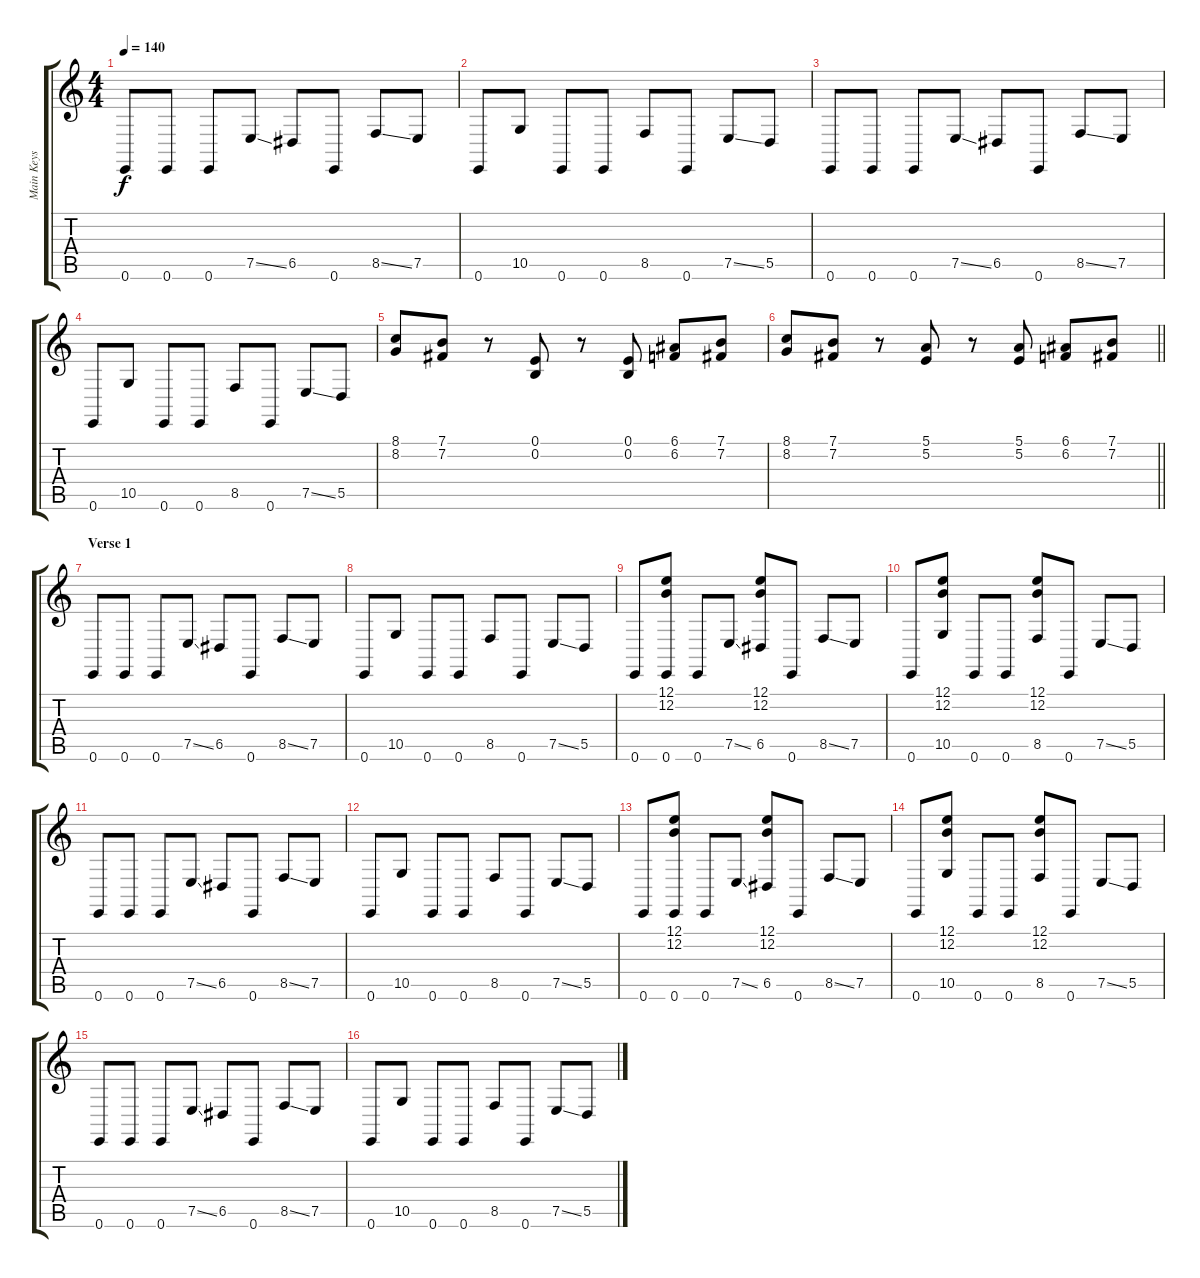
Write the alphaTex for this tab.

\track ("Main Keys" "Main Keys") {instrument lead1square}
\staff {score tabs}
\tuning (E4 B3 G3 D3 A2 E2) {hide}
\ts (4 4)
\tempo 140
\clef g2
\ks c
0.6.8{dy f} 0.6.8 0.6.8 7.5{ss}.8 6.5.8 0.6.8 8.5{ss}.8 7.5.8 |
0.6.8 10.5.8 0.6.8 0.6.8 8.5.8 0.6.8 7.5{ss}.8 5.5.8 |
0.6.8 0.6.8 0.6.8 7.5{ss}.8 6.5.8 0.6.8 8.5{ss}.8 7.5.8 |
0.6.8 10.5.8 0.6.8 0.6.8 8.5.8 0.6.8 7.5{ss}.8 5.5.8 |
(8.1 8.2).8 (7.1 7.2).8 r.8 (0.1 0.2).8 r.8 (0.1 0.2).8 (6.1 6.2).8 (7.1 7.2).8 |
\barLineRight lightlight
(8.1 8.2).8 (7.1 7.2).8 r.8 (5.1 5.2).8 r.8 (5.1 5.2).8 (6.1 6.2).8 (7.1 7.2).8 |
\section ("" "Verse 1")
0.6.8 0.6.8 0.6.8 7.5{ss}.8 6.5.8 0.6.8 8.5{ss}.8 7.5.8 |
0.6.8 10.5.8 0.6.8 0.6.8 8.5.8 0.6.8 7.5{ss}.8 5.5.8 |
0.6.8 (12.1 12.2 0.6).8 0.6.8 7.5{ss}.8 (12.1 12.2 6.5).8 0.6.8 8.5{ss}.8 7.5.8 |
0.6.8 (12.1 12.2 10.5).8 0.6.8 0.6.8 (12.1 12.2 8.5).8 0.6.8 7.5{ss}.8 5.5.8 |
0.6.8 0.6.8 0.6.8 7.5{ss}.8 6.5.8 0.6.8 8.5{ss}.8 7.5.8 |
0.6.8 10.5.8 0.6.8 0.6.8 8.5.8 0.6.8 7.5{ss}.8 5.5.8 |
0.6.8 (12.1 12.2 0.6).8 0.6.8 7.5{ss}.8 (12.1 12.2 6.5).8 0.6.8 8.5{ss}.8 7.5.8 |
0.6.8 (12.1 12.2 10.5).8 0.6.8 0.6.8 (12.1 12.2 8.5).8 0.6.8 7.5{ss}.8 5.5.8 |
0.6.8 0.6.8 0.6.8 7.5{ss}.8 6.5.8 0.6.8 8.5{ss}.8 7.5.8 |
0.6.8 10.5.8 0.6.8 0.6.8 8.5.8 0.6.8 7.5{ss}.8 5.5.8
